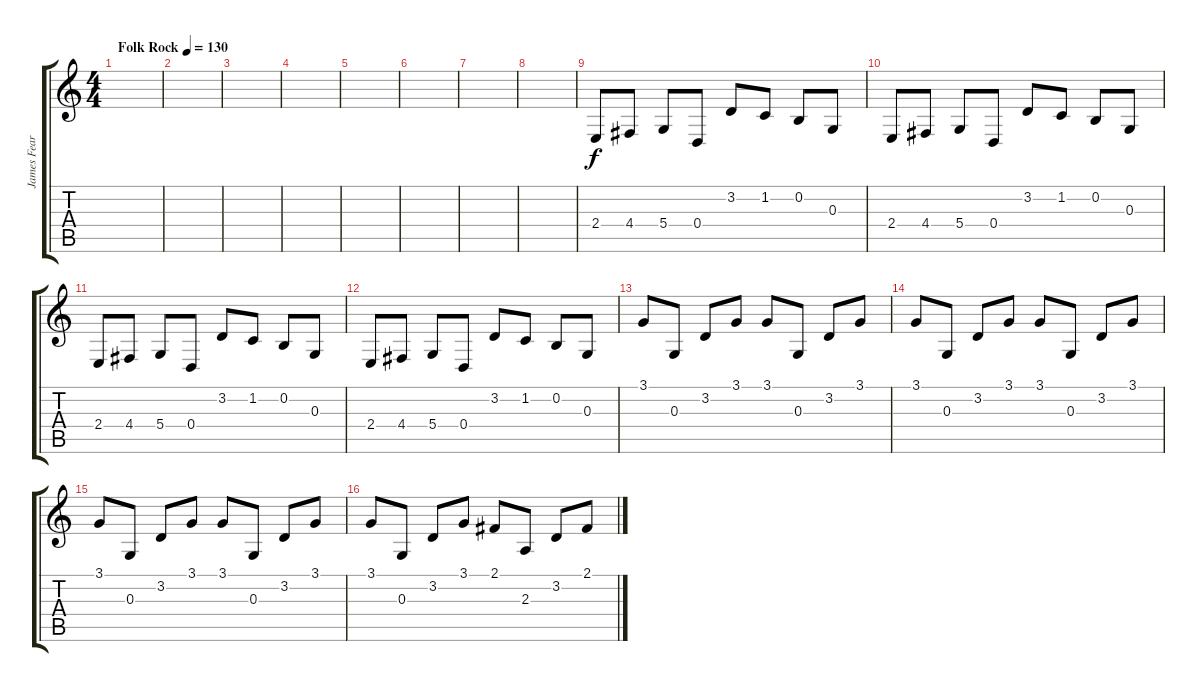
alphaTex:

\track ("James Fearnley - accordéon" "James Fear") {instrument accordion}
\staff {score tabs}
\tuning (E4 B3 G3 D3 A2 E2) {hide}
\ts (4 4)
\tempo (130 "Folk Rock")
\clef g2
\ks c
|
|
|
|
|
|
|
|
2.4.8 4.4.8 5.4.8 0.4.8 3.2.8 1.2.8 0.2.8 0.3.8 |
2.4.8 4.4.8 5.4.8 0.4.8 3.2.8 1.2.8 0.2.8 0.3.8 |
2.4.8 4.4.8 5.4.8 0.4.8 3.2.8 1.2.8 0.2.8 0.3.8 |
2.4.8 4.4.8 5.4.8 0.4.8 3.2.8 1.2.8 0.2.8 0.3.8 |
3.1.8 0.3.8 3.2.8 3.1.8 3.1.8 0.3.8 3.2.8 3.1.8 |
3.1.8 0.3.8 3.2.8 3.1.8 3.1.8 0.3.8 3.2.8 3.1.8 |
3.1.8 0.3.8 3.2.8 3.1.8 3.1.8 0.3.8 3.2.8 3.1.8 |
3.1.8 0.3.8 3.2.8 3.1.8 2.1.8 2.3.8 3.2.8 2.1.8
